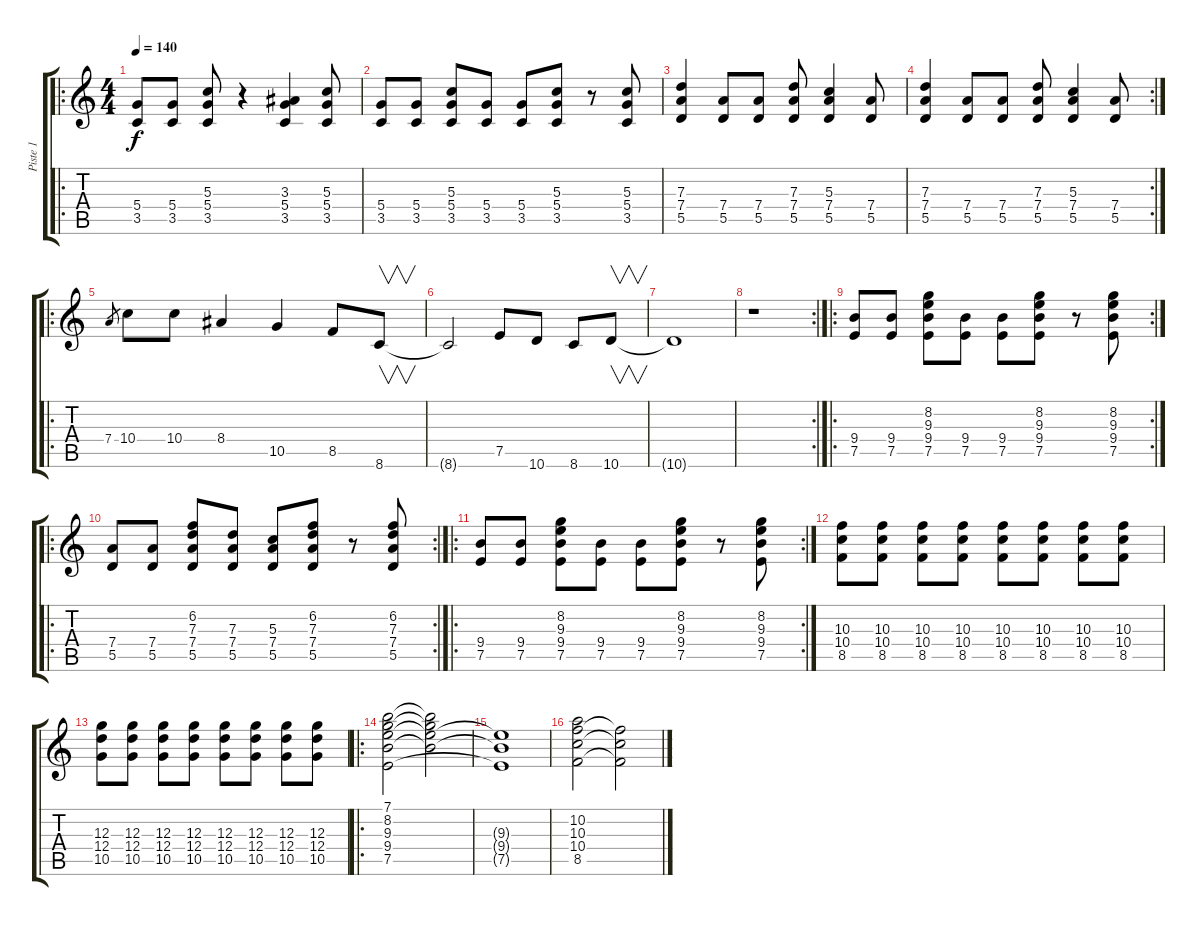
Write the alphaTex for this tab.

\track ("Piste 1" "Piste 1") {instrument distortionguitar}
\staff {score tabs}
\tuning (E4 B3 G3 D3 A2 E2) {hide}
\ro
\ts (4 4)
\tempo 140
\clef g2
\ks c
(5.4 3.5).8{dy f} (5.4 3.5).8 (5.3 5.4 3.5).8 r.4 (3.3 5.4 3.5).4 (5.3 5.4 3.5).8 |
(5.4 3.5).8 (5.4 3.5).8 (5.3 5.4 3.5).8 (5.4 3.5).8 (5.4 3.5).8 (5.3 5.4 3.5).8 r.8 (5.3 5.4 3.5).8 |
(7.3 7.4 5.5).4 (7.4 5.5).8 (7.4 5.5).8 (7.3 7.4 5.5).8 (5.3 7.4 5.5).4 (7.4 5.5).8 |
\rc 2
(7.3 7.4 5.5).4 (7.4 5.5).8 (7.4 5.5).8 (7.3 7.4 5.5).8 (5.3 7.4 5.5).4 (7.4 5.5).8 |
\ro
7.4.8{gr} 10.4.8 10.4.8 8.4.4 10.5.4 8.5.8 8.6.8{v} |
8.6{t}.2 7.5.8 10.6.8 8.6.8 10.6.8{v} |
10.6{t}.1 |
\rc 2
r.1 |
\ro
\rc 2
(9.4 7.5).8 (9.4 7.5).8 (8.2 9.3 9.4 7.5).8 (9.4 7.5).8 (9.4 7.5).8 (8.2 9.3 9.4 7.5).8 r.8 (8.2 9.3 9.4 7.5).8 |
\ro
\rc 2
(7.4 5.5).8 (7.4 5.5).8 (6.2 7.3 7.4 5.5).8 (7.3 7.4 5.5).8 (5.3 7.4 5.5).8 (6.2 7.3 7.4 5.5).8 r.8 (6.2 7.3 7.4 5.5).8 |
\ro
\rc 2
(9.4 7.5).8 (9.4 7.5).8 (8.2 9.3 9.4 7.5).8 (9.4 7.5).8 (9.4 7.5).8 (8.2 9.3 9.4 7.5).8 r.8 (8.2 9.3 9.4 7.5).8 |
(10.3 10.4 8.5).8 (10.3 10.4 8.5).8 (10.3 10.4 8.5).8 (10.3 10.4 8.5).8 (10.3 10.4 8.5).8 (10.3 10.4 8.5).8 (10.3 10.4 8.5).8 (10.3 10.4 8.5).8 |
(12.3 12.4 10.5).8 (12.3 12.4 10.5).8 (12.3 12.4 10.5).8 (12.3 12.4 10.5).8 (12.3 12.4 10.5).8 (12.3 12.4 10.5).8 (12.3 12.4 10.5).8 (12.3 12.4 10.5).8 |
\ro
(7.1 8.2 9.3 9.4 7.5).2 (7.1{t} 8.2{t} 9.3{t} 9.4{t}).2 |
(9.3{t} 9.4{t} 7.5{t}).1 |
(10.2 10.3 10.4 8.5).2 (10.3{t} 10.4{t} 8.5{t}).2
